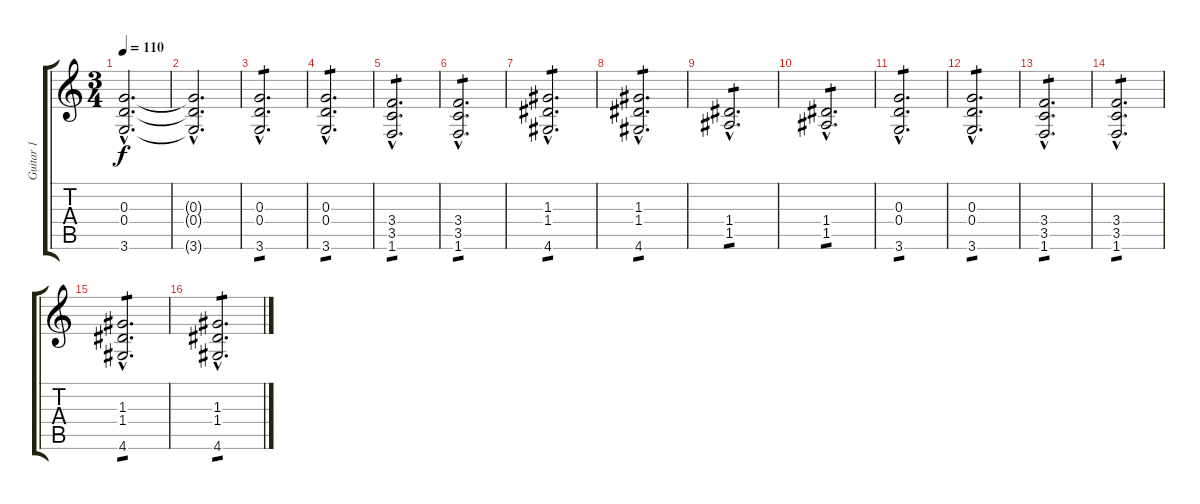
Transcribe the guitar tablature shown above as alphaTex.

\track ("Guitar 1" "Guitar 1") {instrument distortionguitar}
\staff {score tabs}
\tuning (E4 B3 G3 D3 A2 E2) {hide}
\ts (3 4)
\tempo 110
\clef g2
\ks c
(0.3{hac} 0.4{hac} 3.6{hac}).2{d dy f} |
(0.3{hac t} 0.4{hac t} 3.6{hac t}).2{d} |
(0.3{hac} 0.4{hac} 3.6{hac}).2{d tp 1} |
(0.3{hac} 0.4{hac} 3.6{hac}).2{d tp 1} |
(3.4{hac} 3.5{hac} 1.6{hac}).2{d tp 1} |
(3.4{hac} 3.5{hac} 1.6{hac}).2{d tp 1} |
(1.3{hac} 1.4{hac} 4.6{hac}).2{d tp 1} |
(1.3{hac} 1.4{hac} 4.6{hac}).2{d tp 1} |
(1.4{hac} 1.5{hac}).2{d tp 1} |
(1.4{hac} 1.5{hac}).2{d tp 1} |
(0.3{hac} 0.4{hac} 3.6{hac}).2{d tp 1} |
(0.3{hac} 0.4{hac} 3.6{hac}).2{d tp 1} |
(3.4{hac} 3.5{hac} 1.6{hac}).2{d tp 1} |
(3.4{hac} 3.5{hac} 1.6{hac}).2{d tp 1} |
(1.3{hac} 1.4{hac} 4.6{hac}).2{d tp 1} |
(1.3{hac} 1.4{hac} 4.6{hac}).2{d tp 1}
